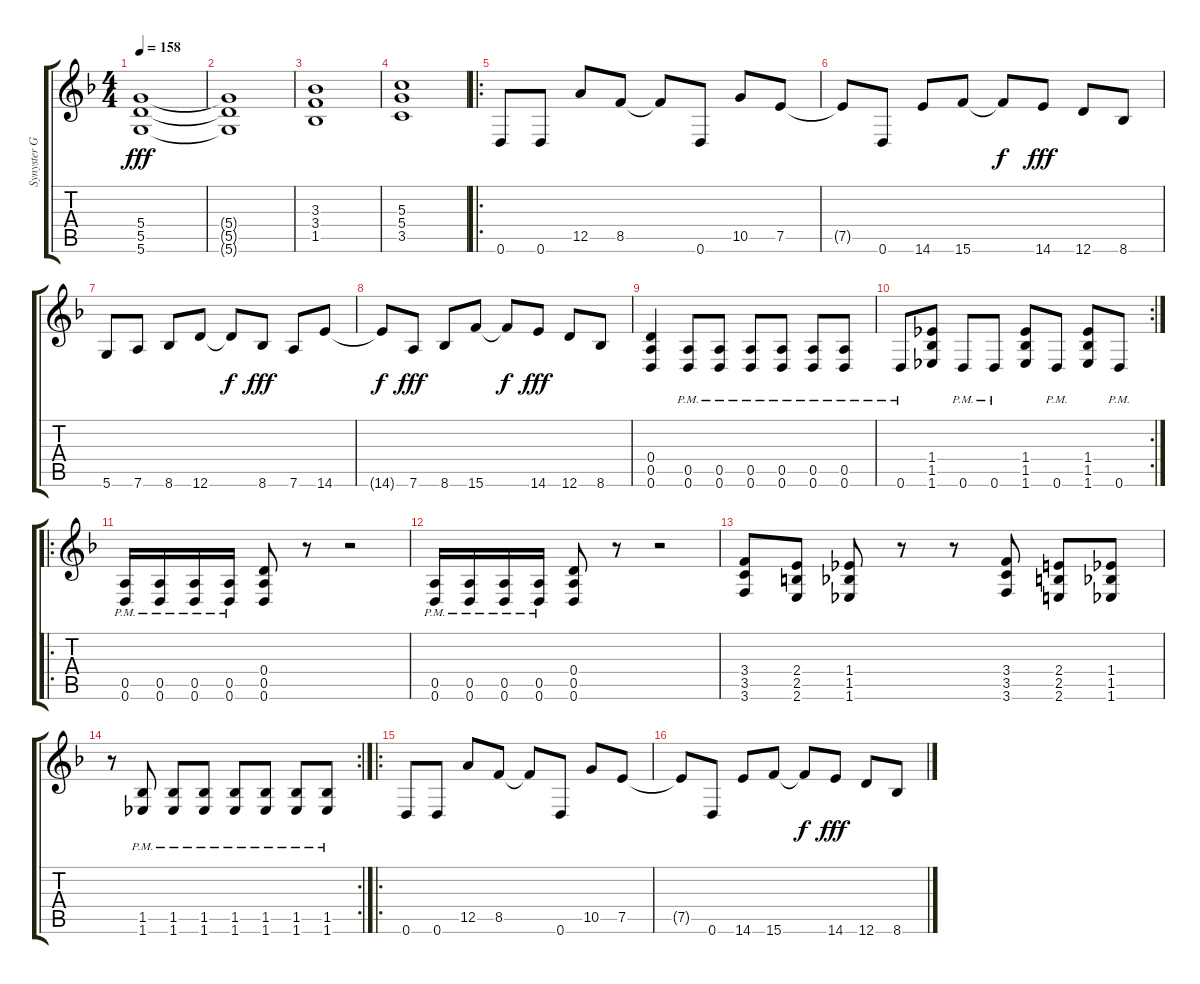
\track ("Synyster Gates" "Synyster G") {instrument distortionguitar}
\staff {score tabs}
\tuning (E4 B3 G3 D3 A2 D2) {hide}
\ts (4 4)
\tempo 158
\clef g2
\ks f
(5.4 5.5 5.6).1{dy fff} |
(5.4{t} 5.5{t} 5.6{t}).1 |
(3.3 3.4 1.5).1 |
(5.3 5.4 3.5).1 |
\ro
0.6.8 0.6.8 12.5.8 8.5.8 8.5{t}.8 0.6.8 10.5.8 7.5.8 |
7.5{t}.8 0.6.8 14.6.8 15.6.8 15.6{t}.8{dy f} 14.6.8{dy fff} 12.6.8 8.6.8 |
5.6.8 7.6.8 8.6.8 12.6.8 12.6{t}.8{dy f} 8.6.8{dy fff} 7.6.8 14.6.8 |
14.6{t}.8{dy f} 7.6.8{dy fff} 8.6.8 15.6.8 15.6{t}.8{dy f} 14.6.8{dy fff} 12.6.8 8.6.8 |
(0.4 0.5 0.6).4 (0.5{pm} 0.6{pm}).8 (0.5{pm} 0.6{pm}).8 (0.5{pm} 0.6{pm}).8 (0.5{pm} 0.6{pm}).8 (0.5{pm} 0.6{pm}).8 (0.5{pm} 0.6{pm}).8 |
\rc 2
0.6{pm}.8 (1.4 1.5 1.6).8 0.6{pm}.8 0.6{pm}.8 (1.4 1.5 1.6).8 0.6{pm}.8 (1.4 1.5 1.6).8 0.6{pm}.8 |
\ro
(0.5{pm} 0.6{pm}).16 (0.5{pm} 0.6{pm}).16 (0.5{pm} 0.6{pm}).16 (0.5{pm} 0.6{pm}).16 (0.4 0.5 0.6).8 r.8 r.2 |
(0.5{pm} 0.6{pm}).16 (0.5{pm} 0.6{pm}).16 (0.5{pm} 0.6{pm}).16 (0.5{pm} 0.6{pm}).16 (0.4 0.5 0.6).8 r.8 r.2 |
(3.4 3.5 3.6).8 (2.4 2.5 2.6).8 (1.4 1.5 1.6).8 r.8 r.8 (3.4 3.5 3.6).8 (2.4 2.5 2.6).8 (1.4 1.5 1.6).8 |
\rc 2
r.8 (1.5{pm} 1.6{pm}).8 (1.5{pm} 1.6{pm}).8 (1.5{pm} 1.6{pm}).8 (1.5{pm} 1.6{pm}).8 (1.5{pm} 1.6{pm}).8 (1.5{pm} 1.6{pm}).8 (1.5{pm} 1.6{pm}).8 |
\ro
0.6.8 0.6.8 12.5.8 8.5.8 8.5{t}.8 0.6.8 10.5.8 7.5.8 |
7.5{t}.8 0.6.8 14.6.8 15.6.8 15.6{t}.8{dy f} 14.6.8{dy fff} 12.6.8 8.6.8
